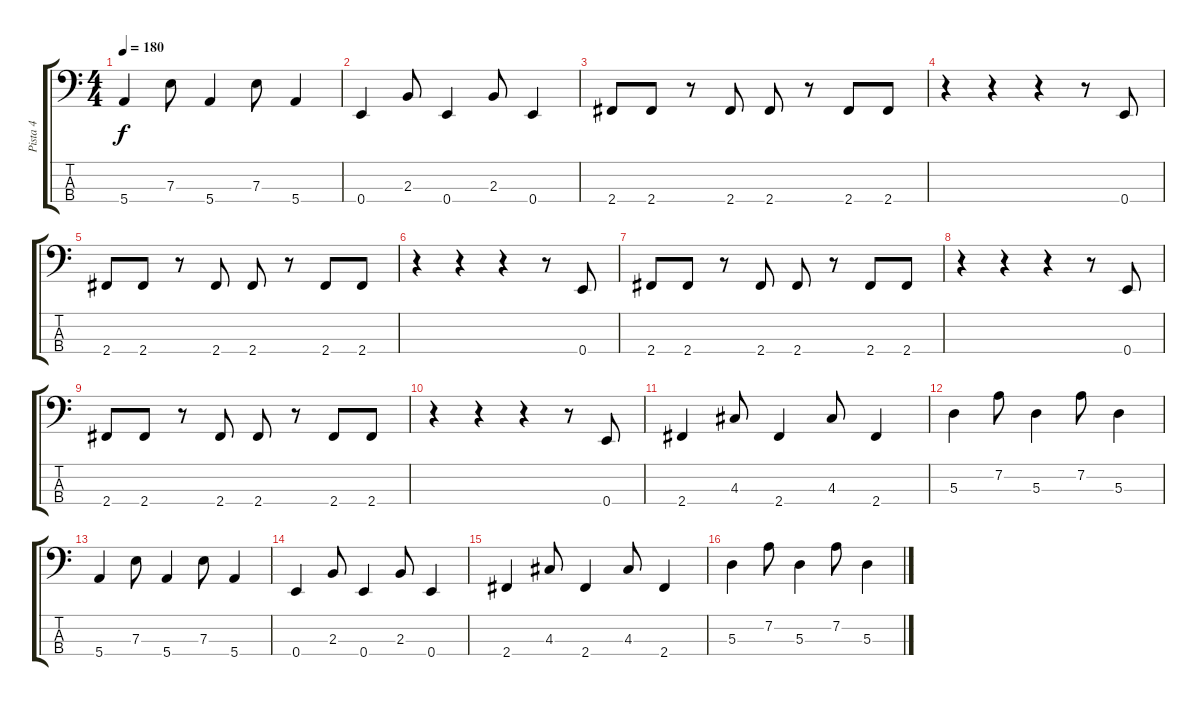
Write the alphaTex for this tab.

\track ("Pista 4" "Pista 4") {instrument electricbasspick}
\staff {score tabs}
\tuning (G2 D2 A1 E1) {hide}
\ts (4 4)
\tempo 180
\clef f4
\ks c
5.4.4{dy f} 7.3.8 5.4.4 7.3.8 5.4.4 |
0.4.4 2.3.8 0.4.4 2.3.8 0.4.4 |
2.4.8 2.4.8 r.8 2.4.8 2.4.8 r.8 2.4.8 2.4.8 |
r.4 r.4 r.4 r.8 0.4.8 |
2.4.8 2.4.8 r.8 2.4.8 2.4.8 r.8 2.4.8 2.4.8 |
r.4 r.4 r.4 r.8 0.4.8 |
2.4.8 2.4.8 r.8 2.4.8 2.4.8 r.8 2.4.8 2.4.8 |
r.4 r.4 r.4 r.8 0.4.8 |
2.4.8 2.4.8 r.8 2.4.8 2.4.8 r.8 2.4.8 2.4.8 |
r.4 r.4 r.4 r.8 0.4.8 |
2.4.4 4.3.8 2.4.4 4.3.8 2.4.4 |
5.3.4 7.2.8 5.3.4 7.2.8 5.3.4 |
5.4.4 7.3.8 5.4.4 7.3.8 5.4.4 |
0.4.4 2.3.8 0.4.4 2.3.8 0.4.4 |
2.4.4 4.3.8 2.4.4 4.3.8 2.4.4 |
5.3.4 7.2.8 5.3.4 7.2.8 5.3.4
